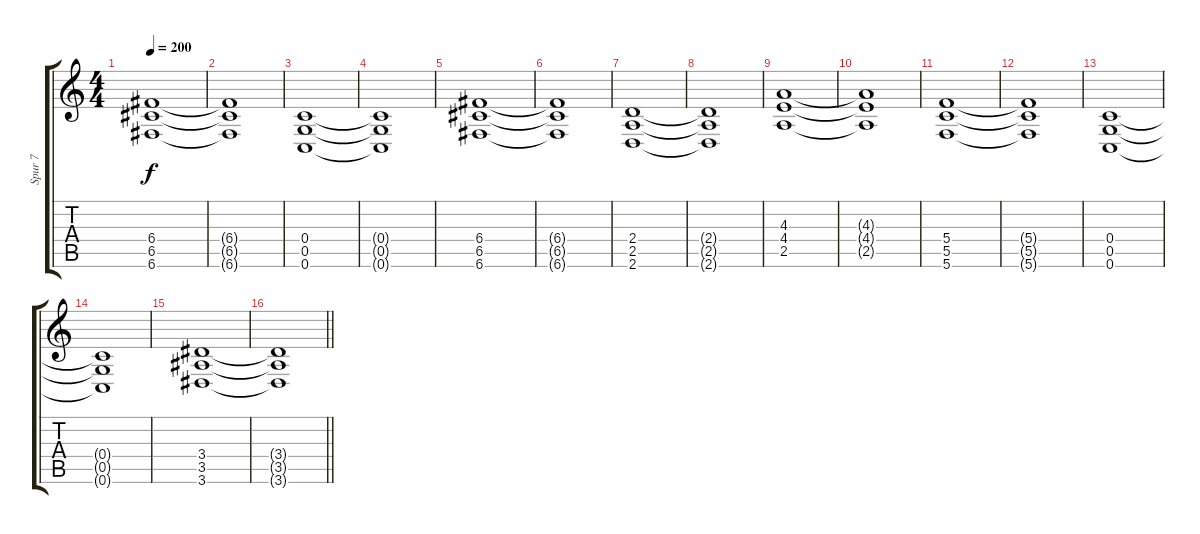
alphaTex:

\track ("Spur 7" "Spur 7") {instrument distortionguitar}
\staff {score tabs}
\tuning (D4 A3 F3 C3 G2 C2) {hide}
\ts (4 4)
\tempo 200
\clef g2
\ks c
(6.4 6.5 6.6).1{dy f balance 10} |
(6.4{t} 6.5{t} 6.6{t}).1 |
(0.4 0.5 0.6).1 |
(0.4{t} 0.5{t} 0.6{t}).1 |
(6.4 6.5 6.6).1 |
(6.4{t} 6.5{t} 6.6{t}).1 |
(2.4 2.5 2.6).1 |
(2.4{t} 2.5{t} 2.6{t}).1 |
(4.3 4.4 2.5).1 |
(4.3{t} 4.4{t} 2.5{t}).1 |
(5.4 5.5 5.6).1 |
(5.4{t} 5.5{t} 5.6{t}).1 |
(0.4 0.5 0.6).1 |
(0.4{t} 0.5{t} 0.6{t}).1 |
(3.4 3.5 3.6).1 |
\barLineRight lightlight
(3.4{t} 3.5{t} 3.6{t}).1
